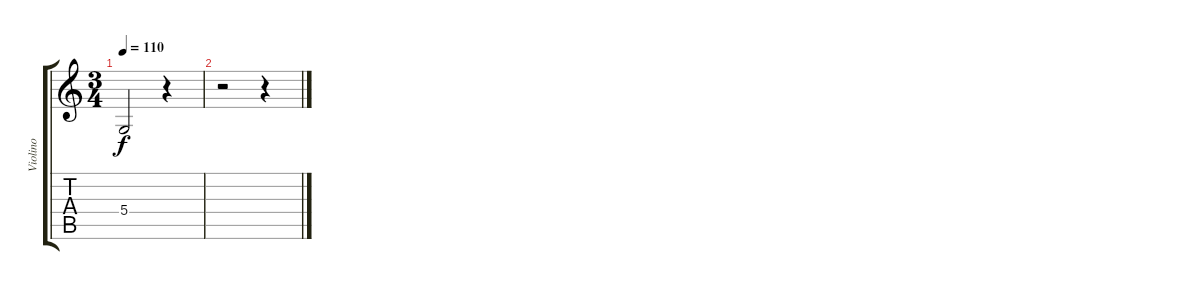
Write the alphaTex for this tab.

\track ("Violino" "Violino") {instrument violin}
\staff {score tabs}
\tuning (E4 B3 G3 D3 A2 E2) {hide}
\ts (3 4)
\tempo 110
\clef g2
\ks c
5.4.2{dy f} r.4 |
r.2 r.4
